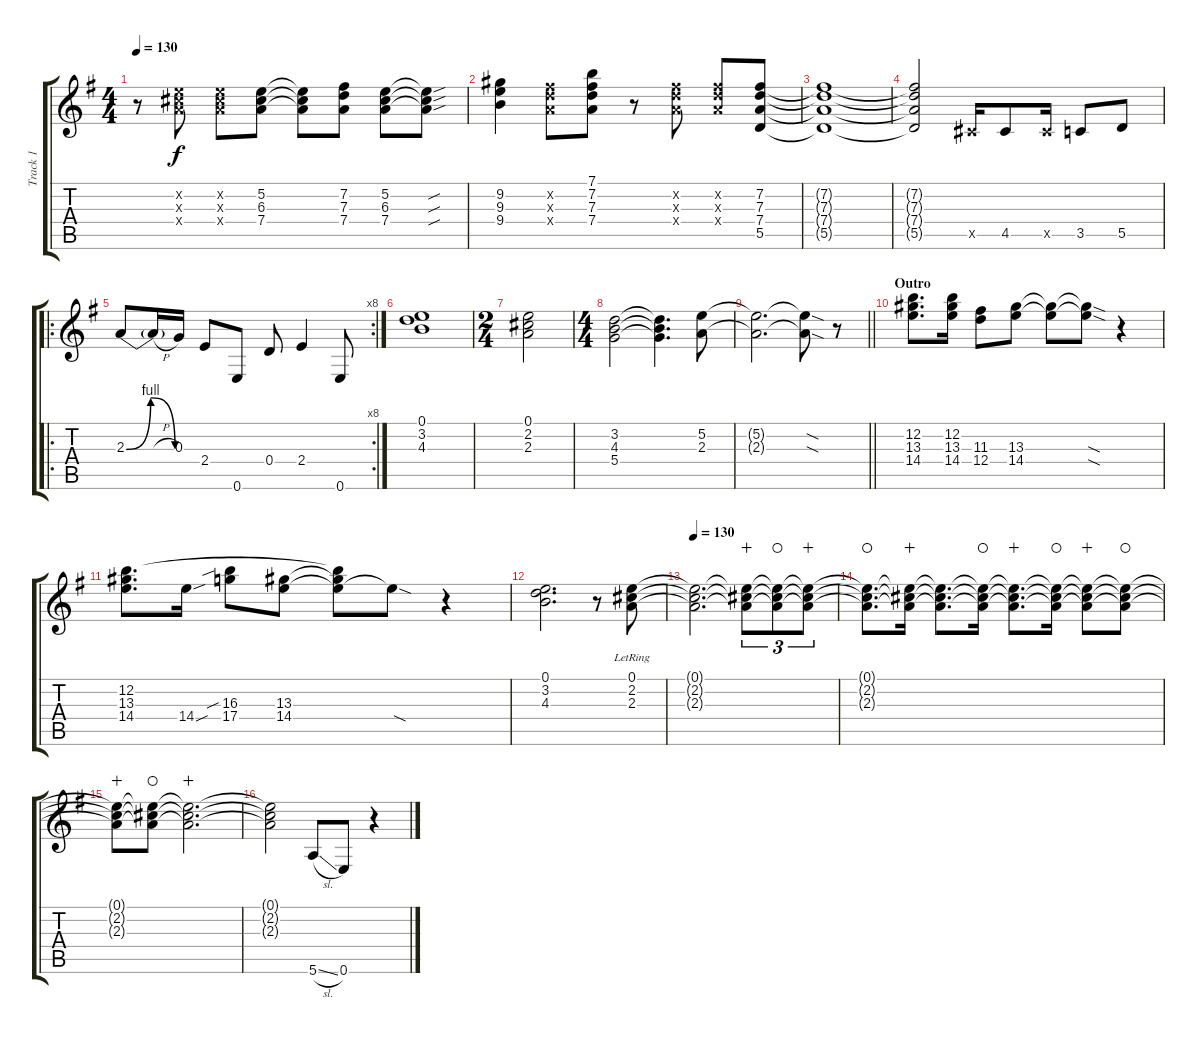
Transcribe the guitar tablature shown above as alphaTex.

\track ("Track 1" "Track 1") {instrument distortionguitar}
\staff {score tabs}
\tuning (E4 B3 G3 D3 A2 E2) {hide}
\ts (4 4)
\tempo 130
\clef g2
\ks g
r.8{dy f} (5.2{x} 6.3{x} 7.4{x}).8 (5.2{x} 6.3{x} 7.4{x}).8 (5.2 6.3 7.4).8 (5.2{t} 6.3{t} 7.4{t}).8 (7.2 7.3 7.4).8 (5.2 6.3 7.4).8 (5.2{sou t} 6.3{sou t} 7.4{sou t}).8 |
(9.2 9.3 9.4).4 (7.2{x} 7.3{x} 7.4{x}).8 (7.1 7.2 7.3 7.4).8 r.8 (7.2{x} 7.3{x} 7.4{x}).8 (7.2{x} 7.3{x} 7.4{x}).8 (7.2 7.3 7.4 5.5).8 |
(7.2{t} 7.3{t} 7.4{t} 5.5{t}).1 |
(7.2{t} 7.3{t} 7.4{t} 5.5{t}).2 4.5{x}.16 4.5.8 4.5{x}.16 3.5.8 5.5.8 |
\ro
\rc 8
2.3{be (bendrelease 0 0 30 4 30 4 60 0)}.8 2.3{h t}.16 0.3.16 2.4.8 0.6.8 0.4.8 2.4.4 0.6.8 |
(0.1 3.2 4.3).1 |
\ts (2 4)
(0.1 2.2 2.3).2 |
\ts (4 4)
(3.2 4.3 5.4).2 (3.2{t} 4.3{t} 5.4{t}).4{d} (5.2 2.3).8 |
\barLineRight lightlight
(5.2{t} 2.3{t}).2{d} (5.2{sod t} 2.3{sod t}).8 r.8 |
\section ("" "Outro")
(12.2 13.3 14.4).8{d} (12.2 13.3 14.4).16 (11.3 12.4).8 (13.3 14.4).8 (13.3{t} 14.4{t}).8 (13.3{sod t} 14.4{sod t}).8 r.4 |
(12.2 13.3 14.4).8{d} 14.4{sou}.16 (16.3{sib} 17.4).8 (13.3 14.4).8 (12.2{t} 13.3{t} 14.4{t}).8 14.4{sod t}.8 r.4 |
(0.1 3.2 4.3).2{d} r.8 (0.1{lr} 2.2{lr} 2.3{lr}).8 |
\tempo 130
(0.1{t} 2.2{t} 2.3{t}).2{d} (0.1{t} 2.2{t} 2.3{t}).8{tu (3 2) wahc} (0.1{t} 2.2{t} 2.3{t}).8{tu (3 2) waho} (0.1{t} 2.2{t} 2.3{t}).8{tu (3 2) wahc} |
(0.1{t} 2.2{t} 2.3{t}).8{d waho} (0.1{t} 2.2{t} 2.3{t}).16{wahc} (0.1{t} 2.2{t} 2.3{t}).8{d} (0.1{t} 2.2{t} 2.3{t}).16{waho} (0.1{t} 2.2{t} 2.3{t}).8{d wahc} (0.1{t} 2.2{t} 2.3{t}).16{waho} (0.1{t} 2.2{t} 2.3{t}).8{wahc} (0.1{t} 2.2{t} 2.3{t}).8{waho} |
(0.1{t} 2.2{t} 2.3{t}).8{wahc} (0.1{t} 2.2{t} 2.3{t}).8{waho} (0.1{t} 2.2{t} 2.3{t}).2{d wahc} |
(0.1{t} 2.2{t} 2.3{t}).2 5.6{sl}.8 0.6.8 r.4
